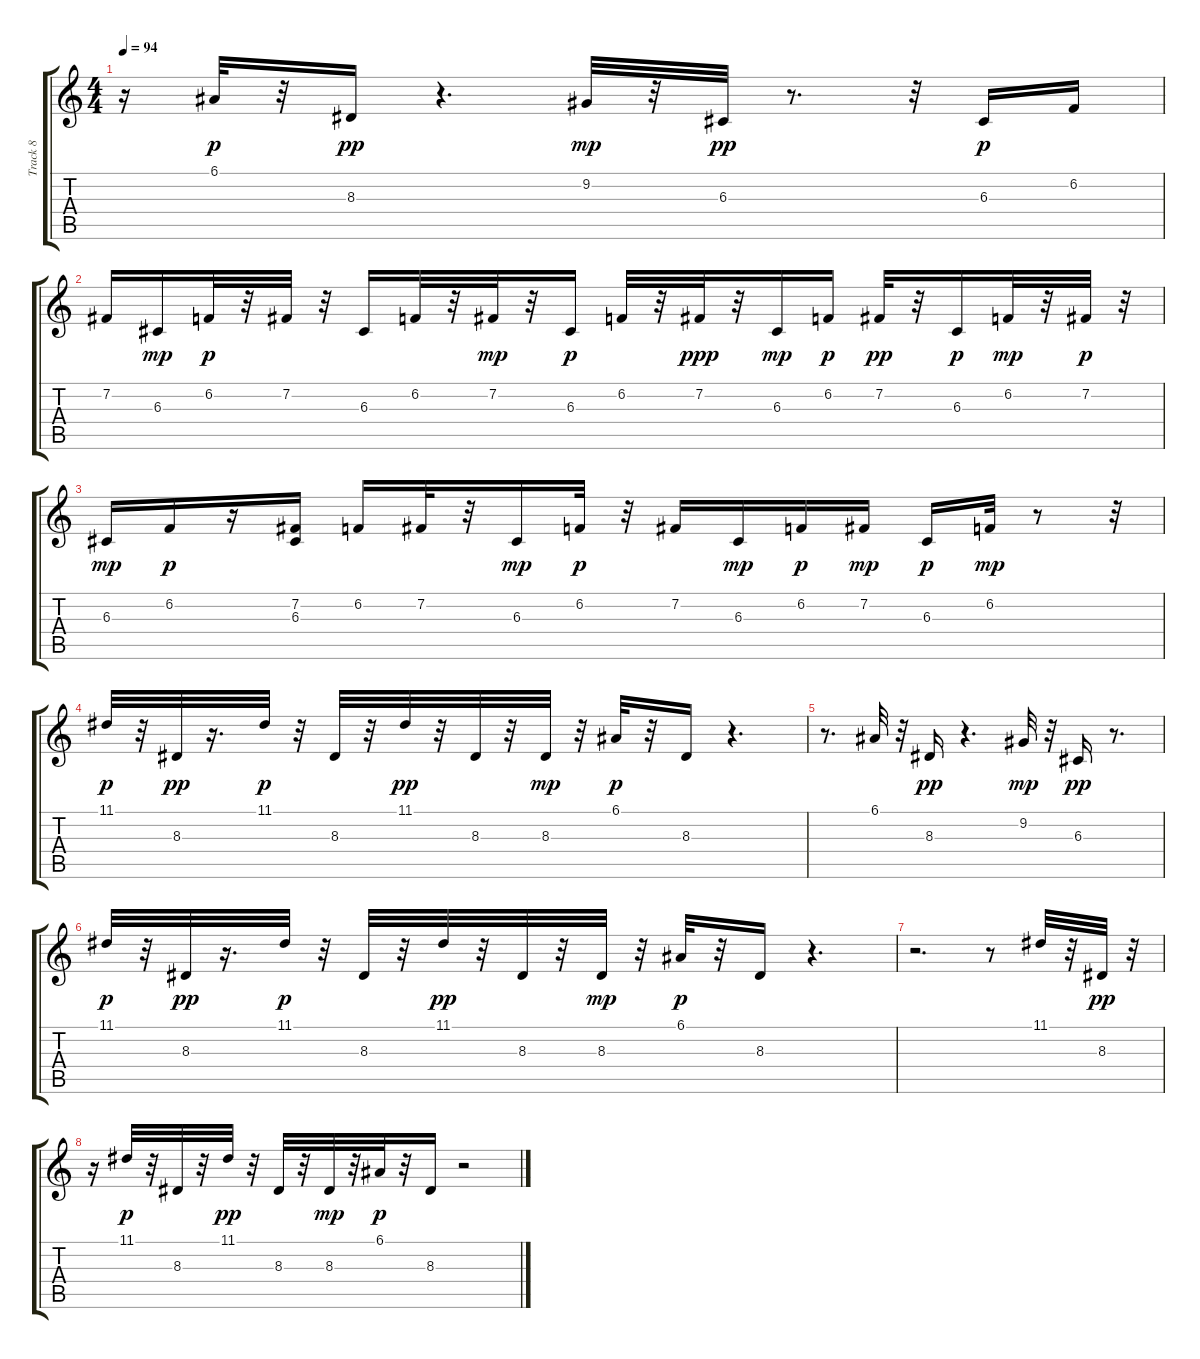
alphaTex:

\track ("Track 8" "Track 8") {instrument orchestralharp}
\staff {score tabs}
\tuning (E4 B3 G3 D3 A2 E2) {hide}
\ts (4 4)
\tempo 94
\clef g2
\ks c
r.16{dy p} 6.1.32 r.32 8.3.16{dy pp} r.4{d} 9.2.32{dy mp} r.32 6.3.32{dy pp} r.8{d} r.32 6.3.16{dy p} 6.2.16 |
7.2.16 6.3.16{dy mp} 6.2.32{dy p} r.32 7.2.32 r.32 6.3.16 6.2.32 r.32 7.2.32{dy mp} r.32 6.3.16{dy p} 6.2.32 r.32 7.2.32{dy ppp} r.32 6.3.16{dy mp} 6.2.16{dy p} 7.2.32{dy pp} r.32 6.3.16{dy p} 6.2.32{dy mp} r.32 7.2.32{dy p} r.32 |
6.3.16{dy mp} 6.2.16{dy p} r.16 (7.2 6.3).16 6.2.16 7.2.32 r.32 6.3.16{dy mp} 6.2.32{dy p} r.32 7.2.16 6.3.16{dy mp} 6.2.16{dy p} 7.2.16{dy mp} 6.3.16{dy p} 6.2.32{dy mp} r.8 r.32 |
11.1.32{dy p} r.32 8.3.32{dy pp} r.16{d} 11.1.32{dy p} r.32 8.3.32 r.32 11.1.32{dy pp} r.32 8.3.32 r.32 8.3.32{dy mp} r.32 6.1.32{dy p} r.32 8.3.16 r.4{d} |
r.8{d} 6.1.32 r.32 8.3.16{dy pp} r.4{d} 9.2.32{dy mp} r.32 6.3.16{dy pp} r.8{d} |
11.1.32{dy p} r.32 8.3.32{dy pp} r.16{d} 11.1.32{dy p} r.32 8.3.32 r.32 11.1.32{dy pp} r.32 8.3.32 r.32 8.3.32{dy mp} r.32 6.1.32{dy p} r.32 8.3.16 r.4{d} |
r.2{d} r.8 11.1.32 r.32 8.3.32{dy pp} r.32 |
r.16 11.1.32{dy p} r.32 8.3.32 r.32 11.1.32{dy pp} r.32 8.3.32 r.32 8.3.32{dy mp} r.32 6.1.32{dy p} r.32 8.3.16 r.2
